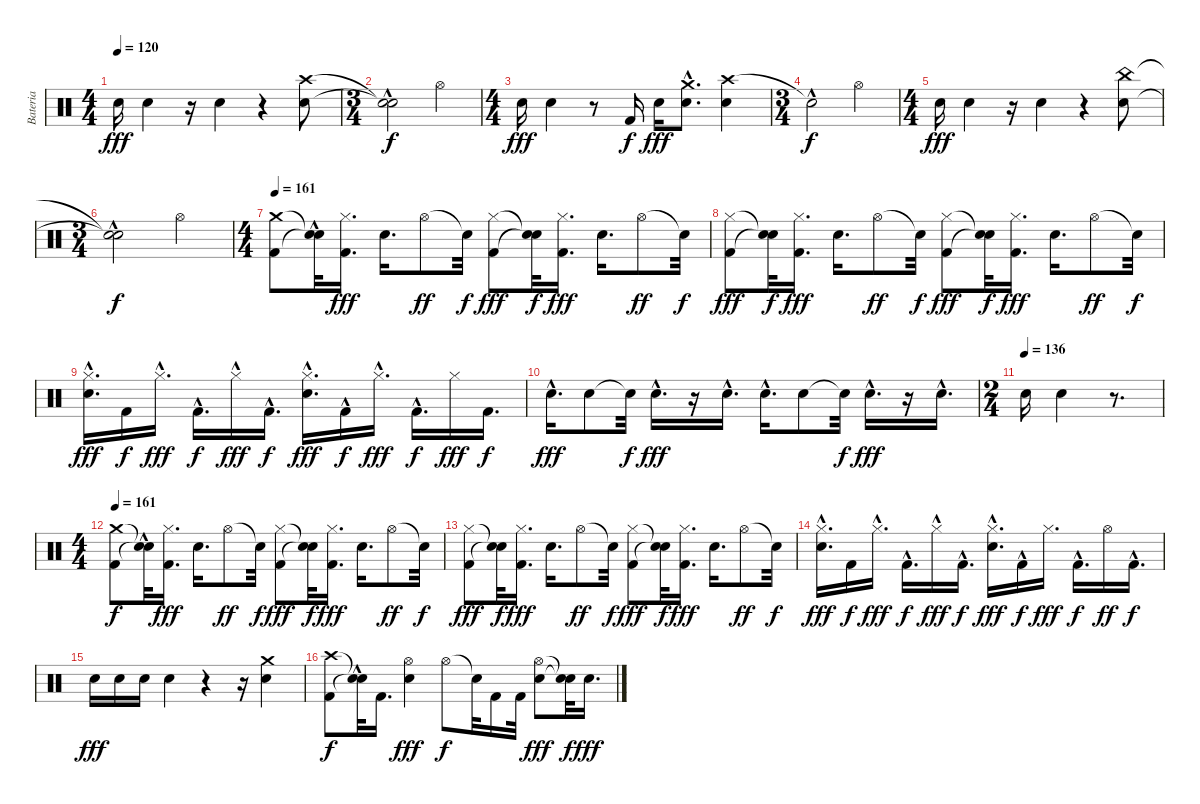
\track ("Bateria" "Bateria") {instrument percussion}
\staff {score}
\articulation defaults
\ts (4 4)
\tempo 120
\clef neutral
\ks c "Electric Snare (hit)".16{dy fff} "Electric Snare (hit)".4
r.16 "Electric Snare (hit)".4 r.4 ("Electric Snare (hit)" "Crash high (hit)").8 |
\ts (3 4)
("Snare (hit)"{t} "Snare (hit)"{hac t}).2{dy f} "Hi-Hat (open)".4 |
\ts (4 4)
"Electric Snare (hit)".16{dy fff} "Electric Snare (hit)".4 r.8 "Kick (hit) 2".16{dy f} "Electric Snare (hit)".16{dy fff} ("Crash medium (hit)" "Electric Snare (hit)"{hac}).8{d} ("Crash high (hit)" "Electric Snare (hit)").4 |
\ts (3 4)
"Snare (hit)"{hac t}.2{dy f} "Hi-Hat (open)".4 |
\ts (4 4)
"Electric Snare (hit)".16{dy fff} "Electric Snare (hit)".4 r.16 "Electric Snare (hit)".4 r.4 ("China (hit)" "Electric Snare (hit)").8 |
\ts (3 4)
("Snare (hit)"{hac t} "Snare (hit)"{t}).2{dy f} "Hi-Hat (open)".4 |
\ts (4 4)
\tempo 161
("Crash medium (hit)" "Kick (hit) 2").8 ("Snare (hit)"{hac t} "Snare (hit)"{t}).32 ("Kick (hit) 2" "Hi-Hat (closed)").16{d dy fff} "Electric Snare (hit)".16{d} "Hi-Hat (open)".8{dy ff} "Snare (hit)"{t}.32{dy f} ("Hi-Hat (closed)" "Kick (hit) 2").8{dy fff} ("Snare (hit)"{t} "Snare (hit)"{t}).32{dy f} ("Kick (hit) 2" "Hi-Hat (closed)").16{d dy fff} "Electric Snare (hit)".16{d} "Hi-Hat (open)".8{dy ff} "Snare (hit)"{t}.32{dy f} |
("Hi-Hat (closed)" "Kick (hit) 2").8{dy fff} ("Snare (hit)"{t} "Snare (hit)"{t}).32{dy f} ("Kick (hit) 2" "Hi-Hat (closed)").16{d dy fff} "Electric Snare (hit)".16{d} "Hi-Hat (open)".8{dy ff} "Snare (hit)"{t}.32{dy f} ("Hi-Hat (closed)" "Kick (hit) 2").8{dy fff} ("Snare (hit)"{t} "Snare (hit)"{t}).32{dy f} ("Kick (hit) 2" "Hi-Hat (closed)").16{d dy fff} "Electric Snare (hit)".16{d} "Hi-Hat (open)".8{dy ff} "Snare (hit)"{t}.32{dy f} |
("Hi-Hat (closed)"{hac} "Electric Snare (hit)").16{d dy fff} "Kick (hit) 2".16{dy f} "Hi-Hat (closed)"{hac}.16{d dy fff} "Kick (hit) 2"{hac}.16{d dy f} "Hi-Hat (closed)"{hac}.16{dy fff} "Kick (hit) 2"{hac}.16{d dy f} ("Hi-Hat (closed)"{hac} "Electric Snare (hit)").16{d dy fff} "Kick (hit) 2"{hac}.16{dy f} "Hi-Hat (closed)"{hac}.16{d dy fff} "Kick (hit) 2"{hac}.16{d dy f} "Hi-Hat (closed)".16{dy fff} "Kick (hit) 2".16{d dy f} |
"Electric Snare (hit)"{hac}.16{d dy fff} "Electric Snare (hit)".8 "Snare (hit)"{t}.32{dy f} "Electric Snare (hit)"{hac}.16{d dy fff} r.16 "Electric Snare (hit)"{hac}.16{d} "Electric Snare (hit)"{hac}.16{d} "Electric Snare (hit)".8 "Snare (hit)"{t}.32{dy f} "Electric Snare (hit)"{hac}.16{d dy fff} r.16 "Electric Snare (hit)"{hac}.16{d} |
\ts (2 4)
\tempo (136)
"Electric Snare (hit)".16 "Electric Snare (hit)".4 r.8{d} |
\ts (4 4)
\tempo 161
("Crash medium (hit)" "Kick (hit) 2").8{dy f} ("Snare (hit)"{hac t} "Snare (hit)"{t}).32 ("Kick (hit) 2" "Hi-Hat (closed)").16{d dy fff} "Electric Snare (hit)".16{d} "Hi-Hat (open)".8{dy ff} "Snare (hit)"{t}.32{dy f} ("Hi-Hat (closed)" "Kick (hit) 2").8{dy fff} ("Snare (hit)"{t} "Snare (hit)"{t}).32{dy f} ("Kick (hit) 2" "Hi-Hat (closed)").16{d dy fff} "Electric Snare (hit)".16{d} "Hi-Hat (open)".8{dy ff} "Snare (hit)"{t}.32{dy f} |
("Hi-Hat (closed)" "Kick (hit) 2").8{dy fff} ("Snare (hit)"{t} "Snare (hit)"{t}).32{dy f} ("Kick (hit) 2" "Hi-Hat (closed)").16{d dy fff} "Electric Snare (hit)".16{d} "Hi-Hat (open)".8{dy ff} "Snare (hit)"{t}.32{dy f} ("Hi-Hat (closed)" "Kick (hit) 2").8{dy fff} ("Snare (hit)"{t} "Snare (hit)"{t}).32{dy f} ("Kick (hit) 2" "Hi-Hat (closed)").16{d dy fff} "Electric Snare (hit)".16{d} "Hi-Hat (open)".8{dy ff} "Snare (hit)"{t}.32{dy f} |
("Hi-Hat (closed)"{hac} "Electric Snare (hit)").16{d dy fff} "Kick (hit) 2".16{dy f} "Hi-Hat (closed)"{hac}.16{d dy fff} "Kick (hit) 2"{hac}.16{d dy f} "Hi-Hat (closed)"{hac}.16{dy fff} "Kick (hit) 2"{hac}.16{d dy f} ("Hi-Hat (closed)"{hac} "Electric Snare (hit)").16{d dy fff} "Kick (hit) 2"{hac}.16{dy f} "Hi-Hat (closed)".16{d dy fff} "Kick (hit) 2"{hac}.16{d dy f} "Hi-Hat (open)".16{dy ff} "Kick (hit) 2"{hac}.16{d dy f} |
"Electric Snare (hit)".16{dy fff} "Electric Snare (hit)".16 "Electric Snare (hit)".16 "Electric Snare (hit)".4 r.4 r.16 ("Crash medium (hit)" "Electric Snare (hit)").4 |
("Crash high (hit)" "Kick (hit) 2").8{dy f} ("Snare (hit)"{hac t} "Snare (hit)"{t}).32 "Kick (hit) 2".16{d} ("Electric Snare (hit)" "Hi-Hat (open)").4{dy fff} "Hi-Hat (open)".8{dy f} "Snare (hit)"{t}.32 "Kick (hit) 2".16 "Kick (hit) 2".32 ("Electric Snare (hit)" "Hi-Hat (open)").8{dy fff} ("Snare (hit)"{t} "Snare (hit)"{t}).32{dy f} "Electric Snare (hit)".16{d dy fff}
